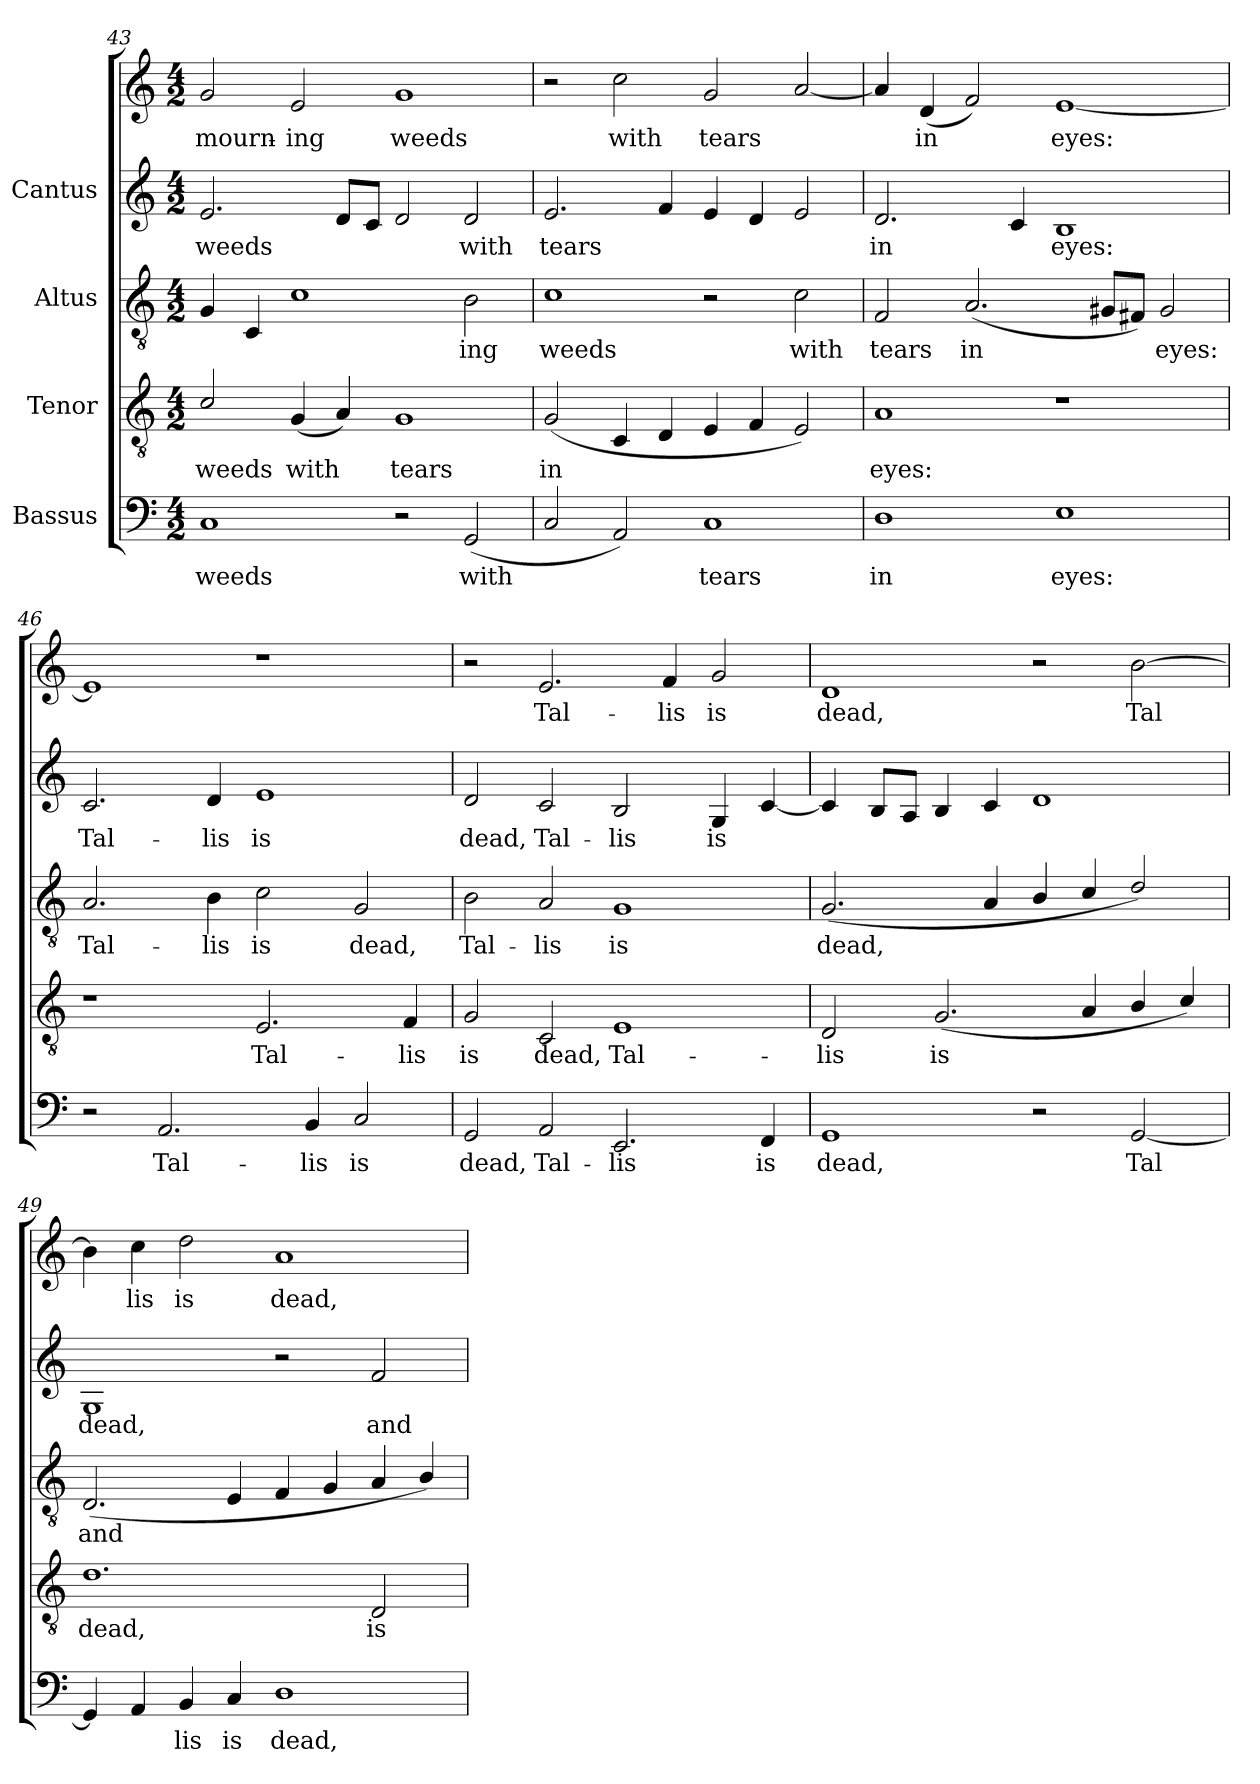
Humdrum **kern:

**kern	**text	**kern	**text	**kern	**text	**kern	**text	**kern	**text
*part4	*part4	*part3	*part3	*part2	*part2	*part1	*part1	*part1	*part1
*staff5	*staff5	*staff4	*staff4	*staff3	*staff3	*staff2	*staff2	*staff1	*staff1
*I"Bassus	*	*I"Tenor	*	*I"Altus	*	*I"Cantus	*	*	*
*clefF4	*	*clefGv2	*	*clefGv2	*	*clefG2	*	*clefG2	*
*M4/2	*	*M4/2	*	*M4/2	*	*M4/2	*	*M4/2	*
=43	=43	=43	=43	=43	=43	=43	=43	=43	=43
!	!LO:LY:b:cj	!	!LO:LY:b:cj	!	!LO:LY:b:cj	!	!LO:LY:b:cj	!	!LO:LY:b:cj
1C	weeds	2c/	weeds	4G/	-	2.e/	weeds	2g/	mourn-
!	!	!	!	!	!LO:LY:b:cj	!	!	!	!
.	.	.	.	4C/	.	.	.	.	.
!	!	!	!LO:LY:b:cj	!	!LO:LY:b:cj	!	!	!	!LO:LY:b:cj
.	.	(<4G/	with	1c	.	.	.	2e/	-ing
!	!	!	!LO:LY:b:cj	!	!	!	!LO:LY:b:cj	!	!
.	.	4A/)	.	.	.	8d/L	.	.	.
!	!	!	!	!	!	!	!LO:LY:b:cj	!	!
.	.	.	.	.	.	8c/J	.	.	.
!	!	!	!LO:LY:b:cj	!	!	!	!LO:LY:b:cj	!	!LO:LY:b:cj
2r	.	1G	tears	.	.	2d/	.	1g	weeds
!	!LO:LY:b:cj	!	!	!	!LO:LY:b:cj	!	!LO:LY:b:cj	!	!
(<2GG/	with	.	.	2B\	ing	2d/	with	.	.
!!LO:LB:g=z
=44	=44	=44	=44	=44	=44	=44	=44	=44	=44
!	!LO:LY:b:cj	!	!LO:LY:b:cj	!	!LO:LY:b:cj	!	!LO:LY:b:cj	!	!
2C/	.	(<2G/	in	1c	weeds	2.e/	tears	2r	.
!	!LO:LY:b:cj	!	!LO:LY:b:cj	!	!	!	!	!	!LO:LY:b:cj
2AA/)	.	4C/	.	.	.	.	.	2cc\	with
!	!	!	!LO:LY:b:cj	!	!	!	!LO:LY:b:cj	!	!
.	.	4D/	.	.	.	4f/	.	.	.
!	!LO:LY:b:cj	!	!LO:LY:b:cj	!	!	!	!LO:LY:b:cj	!	!LO:LY:b:cj
1C	tears	4E/	.	2r	.	4e/	.	2g/	tears
!	!	!	!LO:LY:b:cj	!	!	!	!LO:LY:b:cj	!	!
.	.	4F/	.	.	.	4d/	.	.	.
!	!	!	!LO:LY:b:cj	!	!LO:LY:b:cj	!	!LO:LY:b:cj	!	!LO:LY:b:cj
.	.	2E/)	.	2c\	with	2e/	.	[<2a/	.
=45	=45	=45	=45	=45	=45	=45	=45	=45	=45
!	!LO:LY:b:cj	!	!LO:LY:b:cj	!	!LO:LY:b:cj	!	!LO:LY:b:cj	!	!LO:LY:b:cj
1D	in	1A	eyes:	2F/	tears	2.d/	in	4a/]	.
!	!	!	!	!	!	!	!	!	!LO:LY:b:cj
.	.	.	.	.	.	.	.	(<4d/	in
!	!	!	!	!	!LO:LY:b:cj	!	!	!	!LO:LY:b:cj
.	.	.	.	(<2.A/	in	.	.	2f/)	.
!	!	!	!	!	!	!	!LO:LY:b:cj	!	!
.	.	.	.	.	.	4c/	.	.	.
!	!LO:LY:b:cj	!	!	!	!	!	!LO:LY:b:cj	!	!LO:LY:b:cj
1E	eyes:	1r	.	.	.	1B	eyes:	[<1e	eyes:
!	!	!	!	!	!LO:LY:b:cj	!	!	!	!
.	.	.	.	8G#X/L	.	.	.	.	.
!	!	!	!	!	!LO:LY:b:cj	!	!	!	!
.	.	.	.	8F#X/J)	.	.	.	.	.
!	!	!	!	!	!LO:LY:b:cj	!	!	!	!
.	.	.	.	2G#/	eyes:	.	.	.	.
=46	=46	=46	=46	=46	=46	=46	=46	=46	=46
!	!	!	!	!	!LO:LY:b:cj	!	!LO:LY:b:cj	!	!
2r	.	1r	.	2.A/	Tal-	2.c/	Tal-	1e]	.
!	!LO:LY:b:cj	!	!	!	!	!	!	!	!
2.AA/	Tal-	.	.	.	.	.	.	.	.
!	!	!	!	!	!LO:LY:b:cj	!	!LO:LY:b:cj	!	!
.	.	.	.	4B\	-lis	4d/	-lis	.	.
!	!	!	!LO:LY:b:cj	!	!LO:LY:b:cj	!	!LO:LY:b:cj	!	!
.	.	2.E/	Tal-	2c\	is	1e	is	1r	.
!	!LO:LY:b:cj	!	!	!	!	!	!	!	!
4BB/	-lis	.	.	.	.	.	.	.	.
!	!LO:LY:b:cj	!	!	!	!LO:LY:b:cj	!	!	!	!
2C/	is	.	.	2G/	dead,	.	.	.	.
!	!	!	!LO:LY:b:cj	!	!	!	!	!	!
.	.	4F/	-lis	.	.	.	.	.	.
=47	=47	=47	=47	=47	=47	=47	=47	=47	=47
!	!LO:LY:b:cj	!	!LO:LY:b:cj	!	!LO:LY:b:cj	!	!LO:LY:b:cj	!	!
2GG/	dead,	2G/	is	2B\	Tal-	2d/	dead,	2r	.
!	!LO:LY:b:cj	!	!LO:LY:b:cj	!	!LO:LY:b:cj	!	!LO:LY:b:cj	!	!LO:LY:b:cj
2AA/	Tal-	2C/	dead,	2A/	-lis	2c/	Tal-	2.e/	Tal-
!	!LO:LY:b:cj	!	!LO:LY:b:cj	!	!LO:LY:b:cj	!	!LO:LY:b:cj	!	!
2.EE/	-lis	1E	Tal-	1G	is	2B/	-lis	.	.
!	!	!	!	!	!	!	!	!	!LO:LY:b:cj
.	.	.	.	.	.	.	.	4f/	-lis
!	!	!	!	!	!	!	!LO:LY:b:cj	!	!LO:LY:b:cj
.	.	.	.	.	.	4G/	is	2g/	is
!	!LO:LY:b:cj	!	!	!	!	!	!LO:LY:b:cj	!	!
4FF/	is	.	.	.	.	[<4c/	.	.	.
!!LO:LB:g=z
=48	=48	=48	=48	=48	=48	=48	=48	=48	=48
!	!LO:LY:b:cj	!	!LO:LY:b:cj	!	!LO:LY:b:cj	!	!	!	!LO:LY:b:cj
1GG	dead,	2D/	-lis	(<2.G/	dead,	4c/]	.	1d	dead,
.	.	.	.	.	.	8B/L	.	.	.
.	.	.	.	.	.	8A/J	.	.	.
!	!	!	!LO:LY:b:cj	!	!	!	!	!	!
.	.	(<2.G/	is	.	.	4B/	.	.	.
!	!	!	!	!	!LO:LY:b:cj	!	!	!	!
.	.	.	.	4A/	.	4c/	.	.	.
!	!	!	!	!	!LO:LY:b:cj	!	!	!	!
2r	.	.	.	4B/	.	1d	.	2r	.
!	!	!	!LO:LY:b:cj	!	!LO:LY:b:cj	!	!	!	!
.	.	4A/	.	4c/	.	.	.	.	.
!	!LO:LY:b:cj	!	!LO:LY:b:cj	!	!LO:LY:b:cj	!	!	!	!LO:LY:b:cj
[<2GG/	Tal-	4B/	.	2d/)	.	.	.	[>2b\	Tal-
!	!	!	!LO:LY:b:cj	!	!	!	!	!	!
.	.	4c/)	.	.	.	.	.	.	.
=49	=49	=49	=49	=49	=49	=49	=49	=49	=49
!	!LO:LY:b:cj	!	!LO:LY:b:cj	!	!LO:LY:b:cj	!	!LO:LY:b:cj	!	!LO:LY:b:cj
4GG/]	-	1.d	dead,	(<2.D/	and	1G	dead,	4b\]	-
!	!LO:LY:b:cj	!	!	!	!	!	!	!	!LO:LY:b:cj
4AA/	.	.	.	.	.	.	.	4cc\	lis
!	!LO:LY:b:cj	!	!	!	!	!	!	!	!LO:LY:b:cj
4BB/	lis	.	.	.	.	.	.	2dd\	is
!	!LO:LY:b:cj	!	!	!	!LO:LY:b:cj	!	!	!	!
4C/	is	.	.	4E/	.	.	.	.	.
!	!LO:LY:b:cj	!	!	!	!LO:LY:b:cj	!	!	!	!LO:LY:b:cj
1D	dead,	.	.	4F/	.	2r	.	1a	dead,
!	!	!	!	!	!LO:LY:b:cj	!	!	!	!
.	.	.	.	4G/	.	.	.	.	.
!	!	!	!LO:LY:b:cj	!	!LO:LY:b:cj	!	!LO:LY:b:cj	!	!
.	.	2D/	is	4A/	.	2f/	and	.	.
!	!	!	!	!	!LO:LY:b:cj	!	!	!	!
.	.	.	.	4B/)	.	.	.	.	.
=	=	=	=	=	=	=	=	=	=
*-	*-	*-	*-	*-	*-	*-	*-	*-	*-
